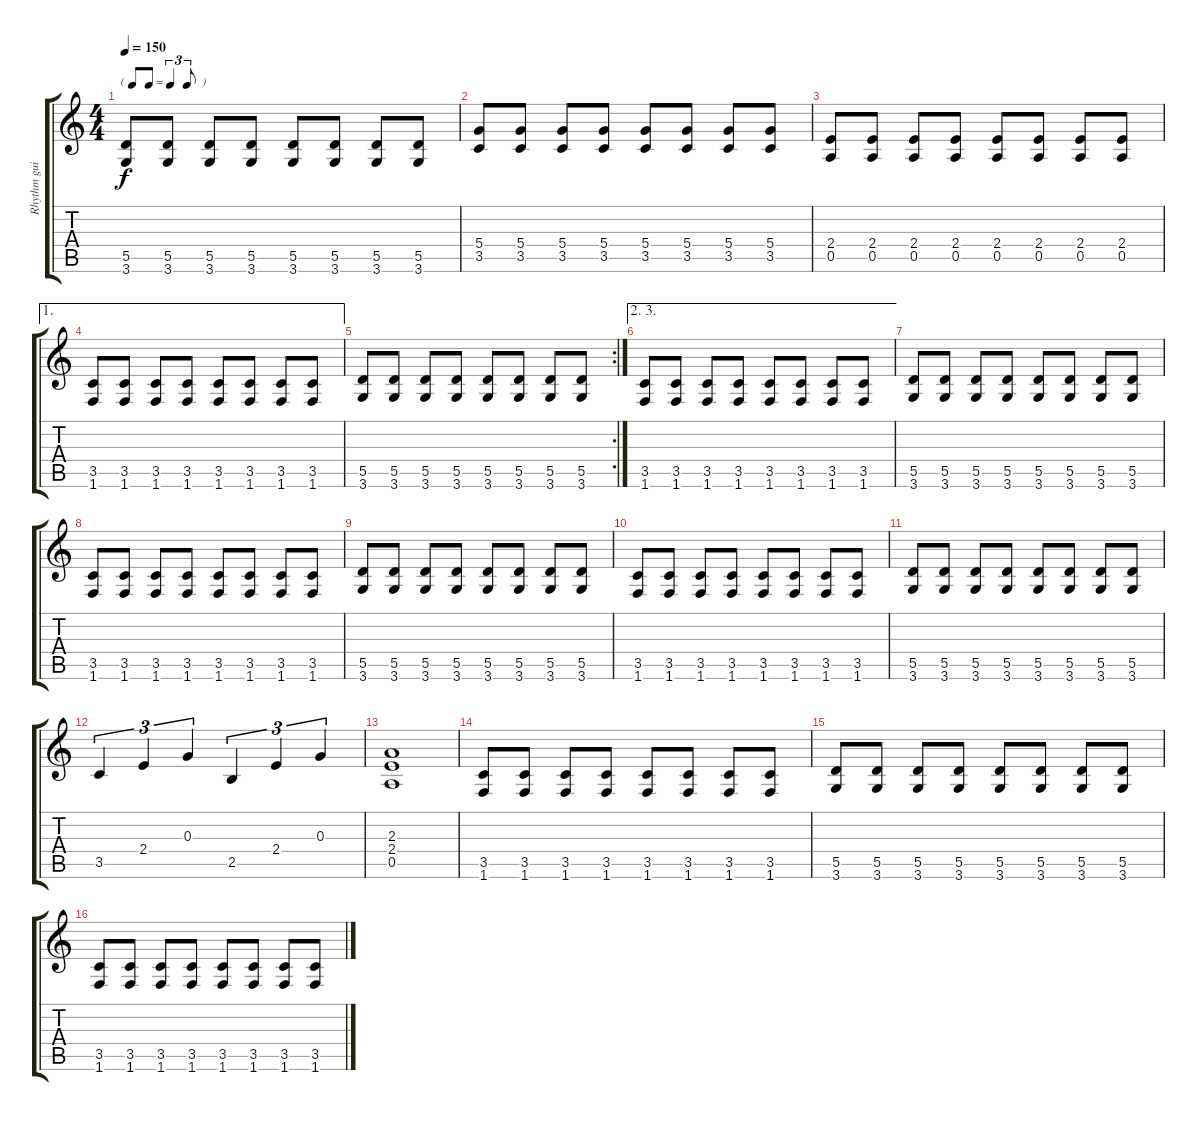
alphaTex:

\track ("Rhythm guitar" "Rhythm gui") {instrument distortionguitar}
\staff {score tabs}
\tuning (E4 B3 G3 D3 A2 E2) {hide}
\ts (4 4)
\tf triplet8th
\tempo 150
\clef g2
\ks c
(5.5 3.6).8{dy f} (5.5 3.6).8 (5.5 3.6).8 (5.5 3.6).8 (5.5 3.6).8 (5.5 3.6).8 (5.5 3.6).8 (5.5 3.6).8 |
(5.4 3.5).8 (5.4 3.5).8 (5.4 3.5).8 (5.4 3.5).8 (5.4 3.5).8 (5.4 3.5).8 (5.4 3.5).8 (5.4 3.5).8 |
(2.4 0.5).8 (2.4 0.5).8 (2.4 0.5).8 (2.4 0.5).8 (2.4 0.5).8 (2.4 0.5).8 (2.4 0.5).8 (2.4 0.5).8 |
\ae 1
(3.5 1.6).8 (3.5 1.6).8 (3.5 1.6).8 (3.5 1.6).8 (3.5 1.6).8 (3.5 1.6).8 (3.5 1.6).8 (3.5 1.6).8 |
\rc 2
(5.5 3.6).8 (5.5 3.6).8 (5.5 3.6).8 (5.5 3.6).8 (5.5 3.6).8 (5.5 3.6).8 (5.5 3.6).8 (5.5 3.6).8 |
\ae (2 3)
(3.5 1.6).8 (3.5 1.6).8 (3.5 1.6).8 (3.5 1.6).8 (3.5 1.6).8 (3.5 1.6).8 (3.5 1.6).8 (3.5 1.6).8 |
(5.5 3.6).8 (5.5 3.6).8 (5.5 3.6).8 (5.5 3.6).8 (5.5 3.6).8 (5.5 3.6).8 (5.5 3.6).8 (5.5 3.6).8 |
(3.5 1.6).8 (3.5 1.6).8 (3.5 1.6).8 (3.5 1.6).8 (3.5 1.6).8 (3.5 1.6).8 (3.5 1.6).8 (3.5 1.6).8 |
(5.5 3.6).8 (5.5 3.6).8 (5.5 3.6).8 (5.5 3.6).8 (5.5 3.6).8 (5.5 3.6).8 (5.5 3.6).8 (5.5 3.6).8 |
(3.5 1.6).8 (3.5 1.6).8 (3.5 1.6).8 (3.5 1.6).8 (3.5 1.6).8 (3.5 1.6).8 (3.5 1.6).8 (3.5 1.6).8 |
(5.5 3.6).8 (5.5 3.6).8 (5.5 3.6).8 (5.5 3.6).8 (5.5 3.6).8 (5.5 3.6).8 (5.5 3.6).8 (5.5 3.6).8 |
3.5.4{tu (3 2)} 2.4.4{tu (3 2)} 0.3.4{tu (3 2)} 2.5.4{tu (3 2)} 2.4.4{tu (3 2)} 0.3.4{tu (3 2)} |
(2.3 2.4 0.5).1 |
(3.5 1.6).8 (3.5 1.6).8 (3.5 1.6).8 (3.5 1.6).8 (3.5 1.6).8 (3.5 1.6).8 (3.5 1.6).8 (3.5 1.6).8 |
(5.5 3.6).8 (5.5 3.6).8 (5.5 3.6).8 (5.5 3.6).8 (5.5 3.6).8 (5.5 3.6).8 (5.5 3.6).8 (5.5 3.6).8 |
(3.5 1.6).8 (3.5 1.6).8 (3.5 1.6).8 (3.5 1.6).8 (3.5 1.6).8 (3.5 1.6).8 (3.5 1.6).8 (3.5 1.6).8
